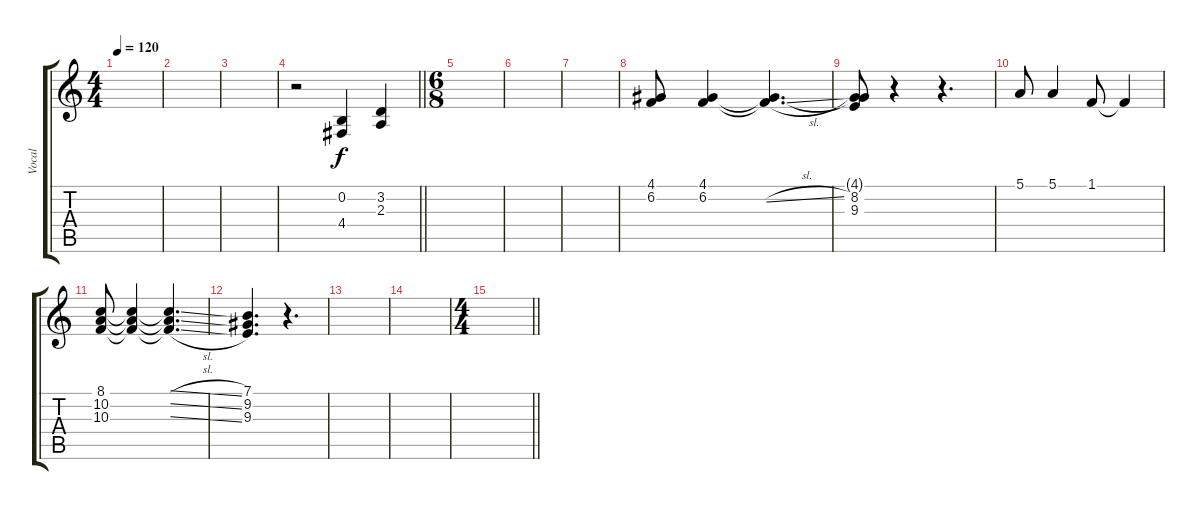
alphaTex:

\track ("Vocal" "Vocal") {instrument choiraahs}
\staff {score tabs}
\tuning (E4 B3 G3 D3 A2 E2) {hide}
\ts (4 4)
\tempo 120
\clef g2
\ks c
|
|
|
\barLineRight lightlight
r.2 (0.2 4.4).4 (3.2 2.3).4 |
\ts (6 8)
|
|
|
(4.1 6.2).8 (4.1 6.2).4 (4.1{t} 6.2{sl t}).4{d} |
(4.1{t} 8.2 9.3).8 r.4 r.4{d} |
5.1.8 5.1.4 1.1.8 1.1{t}.4 |
(8.1 10.2 10.3).8 (8.1{t} 10.2{t} 10.3{t}).4 (8.1{sl t} 10.2{sl t} 10.3{sl t}).4{d} |
(7.1 9.2 9.3).4{d} r.4{d} |
|
|
\ts (4 4)
\barLineRight lightlight
